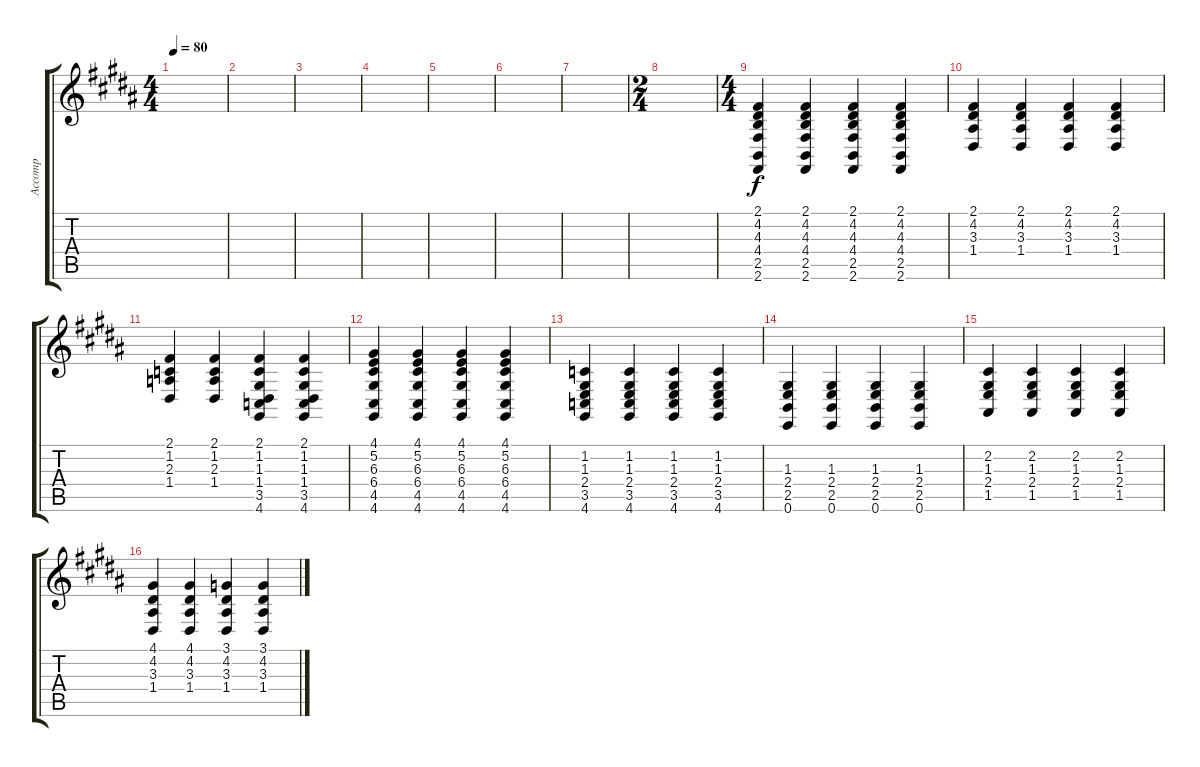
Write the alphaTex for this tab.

\track ("Accomp" "Accomp") {instrument acousticgrandpiano}
\staff {score tabs}
\tuning (E4 B3 G3 D3 A2 E2) {hide}
\ts (4 4)
\tempo 80
\clef g2
\ks b
|
|
|
|
|
|
|
\ts (2 4)
|
\ts (4 4)
(2.1 4.2 4.3 4.4 2.5 2.6).4 (2.1 4.2 4.3 4.4 2.5 2.6).4 (2.1 4.2 4.3 4.4 2.5 2.6).4 (2.1 4.2 4.3 4.4 2.5 2.6).4 |
(2.1 4.2 3.3 1.4).4 (2.1 4.2 3.3 1.4).4 (2.1 4.2 3.3 1.4).4 (2.1 4.2 3.3 1.4).4 |
(2.1 1.2 2.3 1.4).4 (2.1 1.2 2.3 1.4).4 (2.1 1.2 1.3 1.4 3.5 4.6).4 (2.1 1.2 1.3 1.4 3.5 4.6).4 |
(4.1 5.2 6.3 6.4 4.5 4.6).4 (4.1 5.2 6.3 6.4 4.5 4.6).4 (4.1 5.2 6.3 6.4 4.5 4.6).4 (4.1 5.2 6.3 6.4 4.5 4.6).4 |
(1.2 1.3 2.4 3.5 4.6).4 (1.2 1.3 2.4 3.5 4.6).4 (1.2 1.3 2.4 3.5 4.6).4 (1.2 1.3 2.4 3.5 4.6).4 |
(1.3 2.4 2.5 0.6).4 (1.3 2.4 2.5 0.6).4 (1.3 2.4 2.5 0.6).4 (1.3 2.4 2.5 0.6).4 |
(2.2 1.3 2.4 1.5).4 (2.2 1.3 2.4 1.5).4 (2.2 1.3 2.4 1.5).4 (2.2 1.3 2.4 1.5).4 |
(4.1 4.2 3.3 1.4).4 (4.1 4.2 3.3 1.4).4 (3.1 4.2 3.3 1.4).4 (3.1 4.2 3.3 1.4).4
